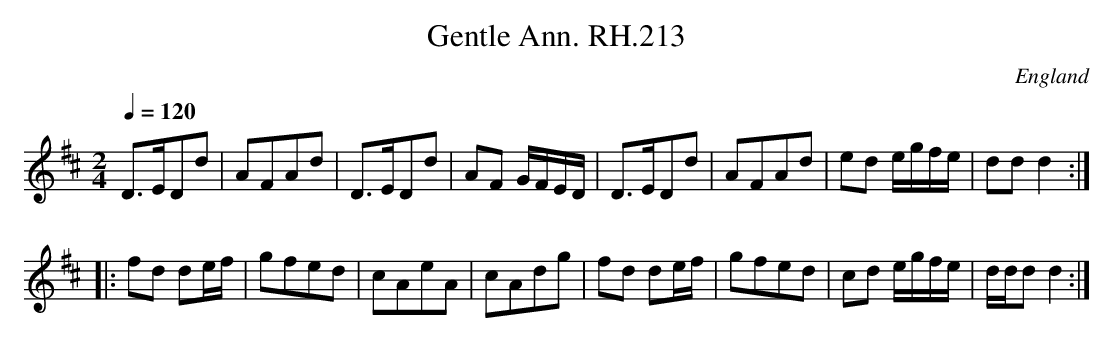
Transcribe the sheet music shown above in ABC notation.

X:1
T:Gentle Ann. RH.213
L:1/8
M:2/4
O:England
Q:1/4=120
K:D
D>EDd|AFAd|D>EDd|AF G/F/E/D/|\
D>EDd|AFAd|ed e/g/f/e/|ddd2:|!
|:fd de/f/|gfed|cAeA|cAdg|\
fd de/f/|gfed|cd e/g/f/e/|d/d/dd2:|
